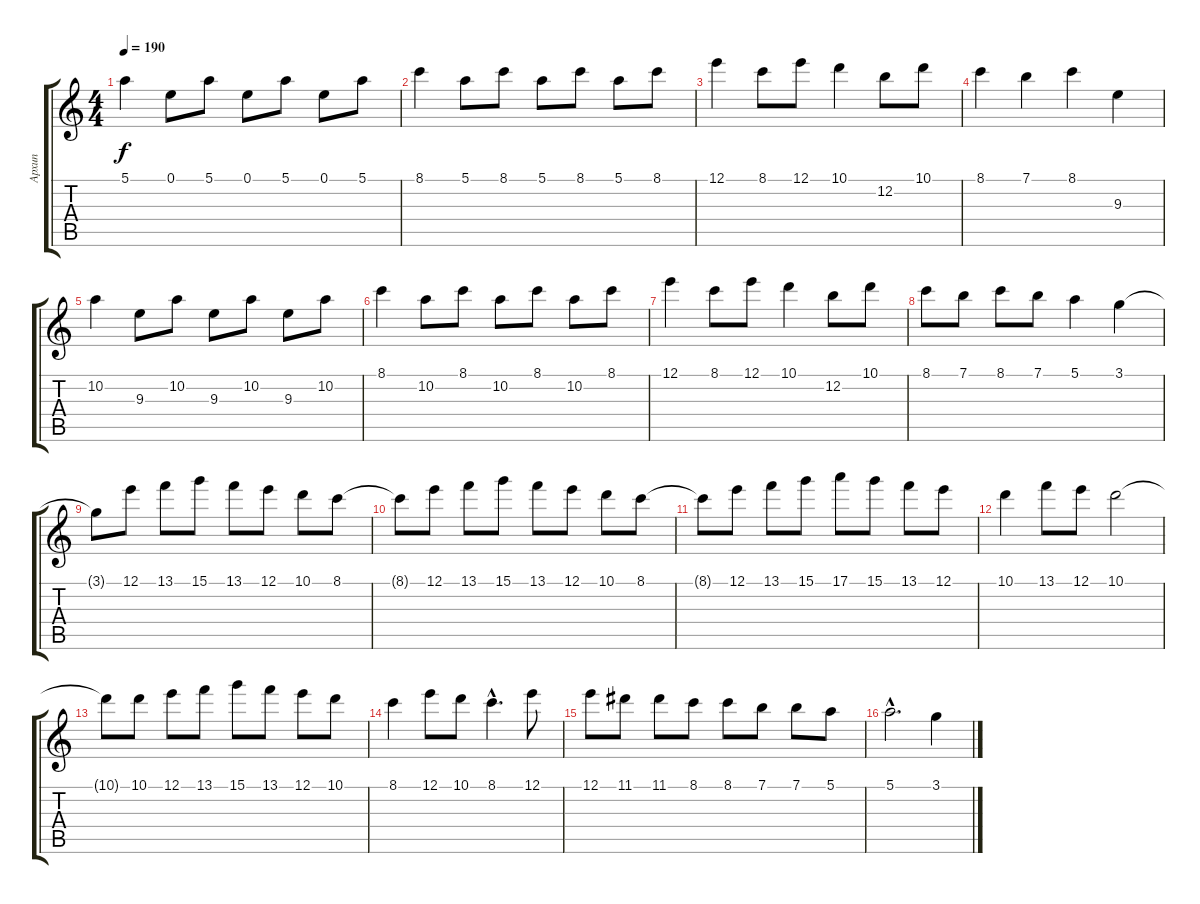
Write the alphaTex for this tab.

\track ("Архип" "Архип") {instrument distortionguitar}
\staff {score tabs}
\tuning (E4 B3 G3 D3 A2 E2) {hide}
\ts (4 4)
\tempo 190
\clef g2
\ks c
5.1.4{dy f} 0.1.8 5.1.8 0.1.8 5.1.8 0.1.8 5.1.8 |
8.1.4 5.1.8 8.1.8 5.1.8 8.1.8 5.1.8 8.1.8 |
12.1.4 8.1.8 12.1.8 10.1.4 12.2.8 10.1.8 |
8.1.4 7.1.4 8.1.4 9.3.4 |
10.2.4 9.3.8 10.2.8 9.3.8 10.2.8 9.3.8 10.2.8 |
8.1.4 10.2.8 8.1.8 10.2.8 8.1.8 10.2.8 8.1.8 |
12.1.4 8.1.8 12.1.8 10.1.4 12.2.8 10.1.8 |
8.1.8 7.1.8 8.1.8 7.1.8 5.1.4 3.1.4 |
3.1{t}.8 12.1.8 13.1.8 15.1.8 13.1.8 12.1.8 10.1.8 8.1.8 |
8.1{t}.8 12.1.8 13.1.8 15.1.8 13.1.8 12.1.8 10.1.8 8.1.8 |
8.1{t}.8 12.1.8 13.1.8 15.1.8 17.1.8 15.1.8 13.1.8 12.1.8 |
10.1.4 13.1.8 12.1.8 10.1.2 |
10.1{t}.8 10.1.8 12.1.8 13.1.8 15.1.8 13.1.8 12.1.8 10.1.8 |
8.1.4 12.1.8 10.1.8 8.1{hac}.4{d} 12.1.8 |
12.1.8 11.1.8 11.1.8 8.1.8 8.1.8 7.1.8 7.1.8 5.1.8 |
5.1{hac}.2{d} 3.1.4
